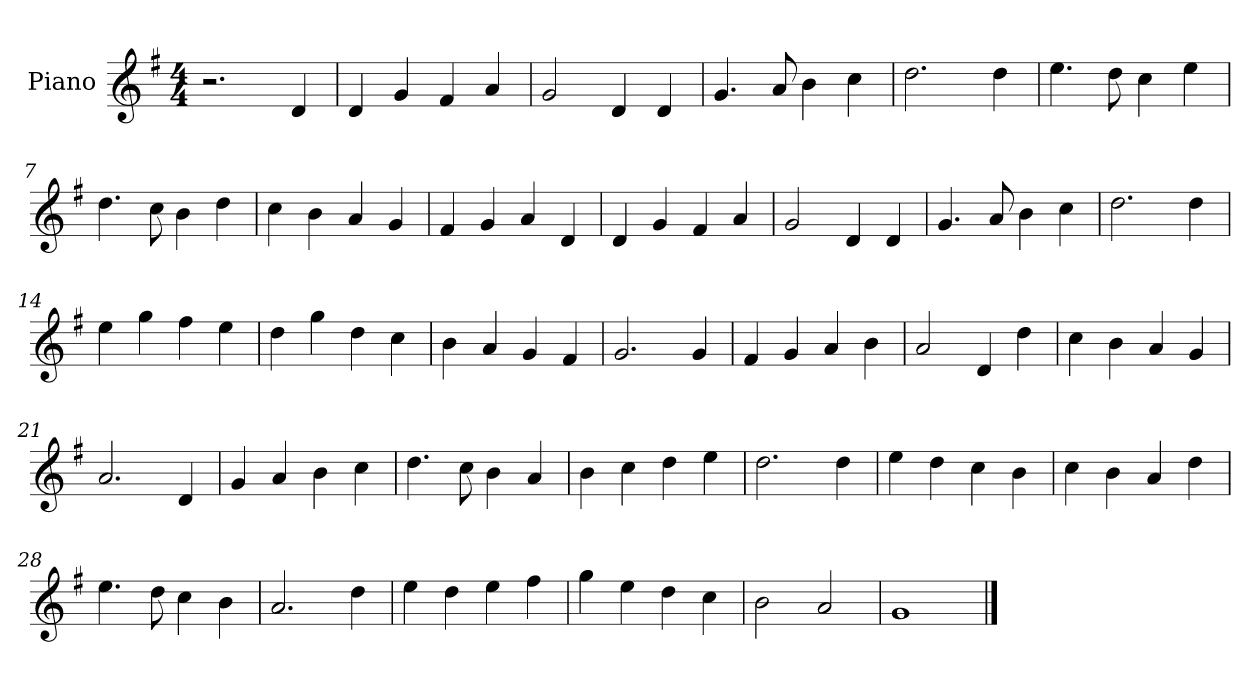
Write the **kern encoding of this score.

**kern
*part1
*staff1
*I"Piano
*I'Pno
*clefG2
*k[f#]
*M4/4
=1
2.r
4d/
=2
4d/
4g/
4f#/
4a/
=3
2g/
4d/
4d/
=4
4.g/
8a/
4b\
4cc\
=5
2.dd\
4dd\
=6
4.ee\
8dd\
4cc\
4ee\
=7
4.dd\
8cc\
4b\
4dd\
=8
4cc\
4b\
4a/
4g/
=9
4f#/
4g/
4a/
4d/
=10
4d/
4g/
4f#/
4a/
=11
2g/
4d/
4d/
=12
4.g/
8a/
4b\
4cc\
=13
2.dd\
4dd\
=14
4ee\
4gg\
4ff#\
4ee\
=15
4dd\
4gg\
4dd\
4cc\
=16
4b\
4a/
4g/
4f#/
=17
2.g/
4g/
=18
4f#/
4g/
4a/
4b\
=19
2a/
4d/
4dd\
=20
4cc\
4b\
4a/
4g/
=21
2.a/
4d/
=22
4g/
4a/
4b\
4cc\
=23
4.dd\
8cc\
4b\
4a/
=24
4b\
4cc\
4dd\
4ee\
=25
2.dd\
4dd\
=26
4ee\
4dd\
4cc\
4b\
=27
4cc\
4b\
4a/
4dd\
=28
4.ee\
8dd\
4cc\
4b\
=29
2.a/
4dd\
=30
4ee\
4dd\
4ee\
4ff#\
=31
4gg\
4ee\
4dd\
4cc\
=32
2b\
2a/
=33
1g
==
*-
